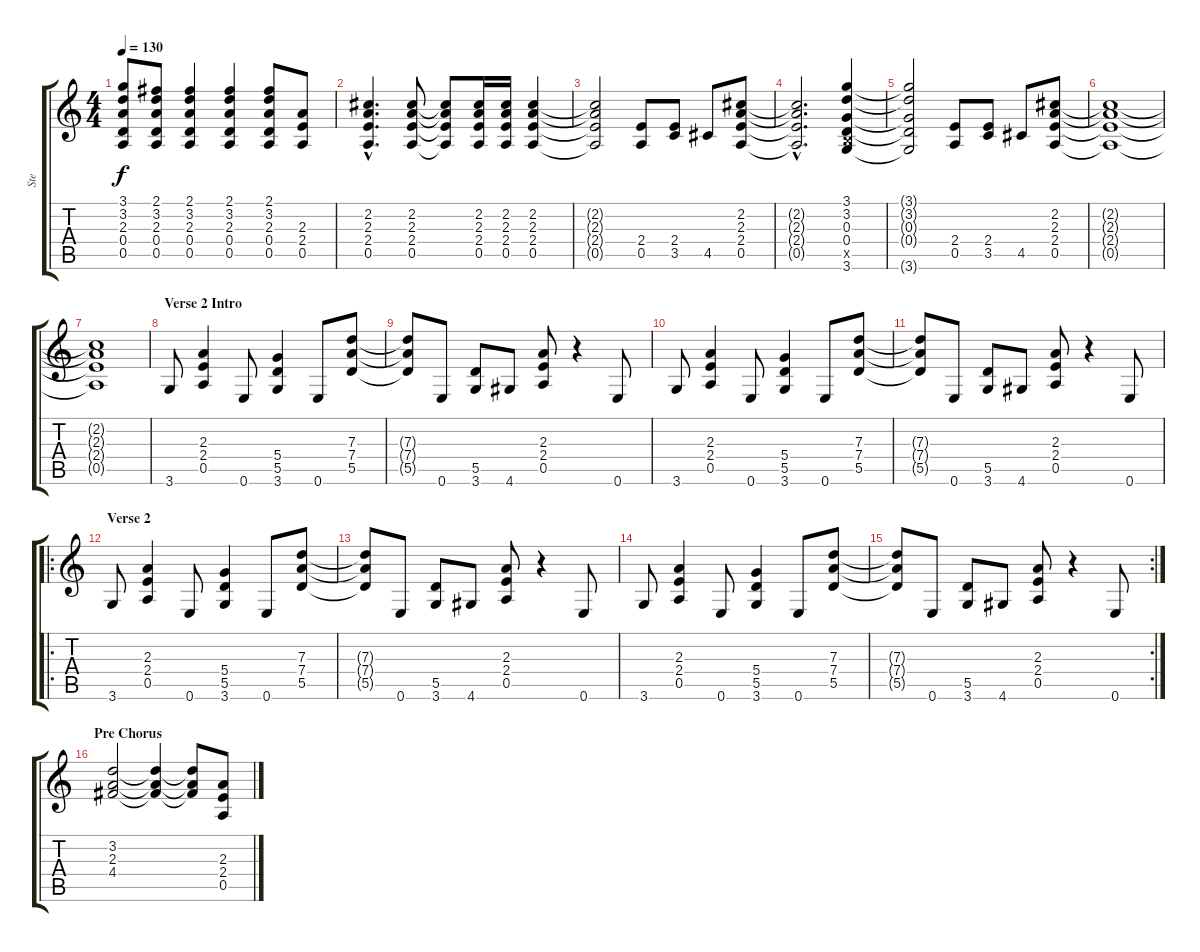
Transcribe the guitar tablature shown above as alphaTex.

\track ("Ste" "Ste") {instrument overdrivenguitar}
\staff {score tabs}
\tuning (E4 B3 G3 D3 A2 E2) {hide}
\ts (4 4)
\tempo 130
\clef g2
\ks c
(3.1{t} 3.2{t} 2.3{t} 0.4{t} 0.5{t}).8{dy f} (2.1 3.2 2.3 0.4 0.5).8 (2.1 3.2 2.3 0.4 0.5).4 (2.1 3.2 2.3 0.4 0.5).4 (2.1 3.2 2.3 0.4 0.5).8 (2.3 2.4 0.5).8 |
(2.2{hac} 2.3{hac} 2.4{hac} 0.5{hac}).4{d} (2.2 2.3 2.4 0.5).8 (2.2{t} 2.3{t} 2.4{t} 0.5{t}).8 (2.2 2.3 2.4 0.5).16 (2.2 2.3 2.4 0.5).16 (2.2 2.3 2.4 0.5).4 |
(2.2{t} 2.3{t} 2.4{t} 0.5{t}).2 (2.4 0.5).8 (2.4 3.5).8 4.5.8 (2.2 2.3 2.4 0.5).8 |
(2.2{hac t} 2.3{hac t} 2.4{hac t} 0.5{hac t}).2{d} (3.1 3.2 0.3 0.4 2.5{x} 3.6).4 |
(3.1{t} 3.2{t} 0.3{t} 0.4{t} 3.6{t}).2 (2.4 0.5).8 (2.4 3.5).8 4.5.8 (2.2 2.3 2.4 0.5).8 |
(2.2{t} 2.3{t} 2.4{t} 0.5{t}).1 |
(2.2{t} 2.3{t} 2.4{t} 0.5{t}).1 |
\section ("" "Verse 2 Intro")
3.6.8 (2.3 2.4 0.5).4 0.6.8 (5.4 5.5 3.6).4 0.6.8 (7.3 7.4 5.5).8 |
(7.3{t} 7.4{t} 5.5{t}).8 0.6.8 (5.5 3.6).8 4.6.8 (2.3 2.4 0.5).8 r.4 0.6.8 |
3.6.8 (2.3 2.4 0.5).4 0.6.8 (5.4 5.5 3.6).4 0.6.8 (7.3 7.4 5.5).8 |
(7.3{t} 7.4{t} 5.5{t}).8 0.6.8 (5.5 3.6).8 4.6.8 (2.3 2.4 0.5).8 r.4 0.6.8 |
\ro
\section ("" "Verse 2")
3.6.8 (2.3 2.4 0.5).4 0.6.8 (5.4 5.5 3.6).4 0.6.8 (7.3 7.4 5.5).8 |
(7.3{t} 7.4{t} 5.5{t}).8 0.6.8 (5.5 3.6).8 4.6.8 (2.3 2.4 0.5).8 r.4 0.6.8 |
3.6.8 (2.3 2.4 0.5).4 0.6.8 (5.4 5.5 3.6).4 0.6.8 (7.3 7.4 5.5).8 |
\rc 2
(7.3{t} 7.4{t} 5.5{t}).8 0.6.8 (5.5 3.6).8 4.6.8 (2.3 2.4 0.5).8 r.4 0.6.8 |
\section ("" "Pre Chorus")
(3.2 2.3 4.4).2 (3.2{t} 2.3{t} 4.4{t}).4 (3.2{t} 2.3{t} 4.4{t}).8 (2.3 2.4 0.5).8
